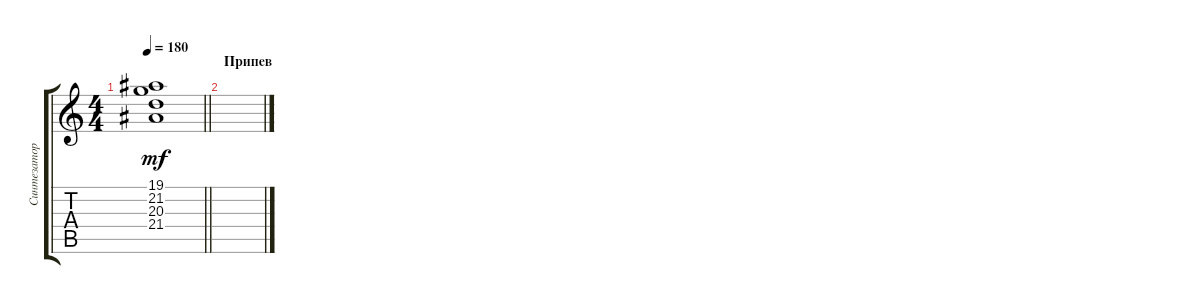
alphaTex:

\track ("Синтезатор II" "Синтезатор") {instrument pad3polysynth}
\staff {score tabs}
\tuning (Eb4 Bb3 Gb3 Db3 Ab2 Eb2) {hide}
\ts (4 4)
\tempo 180
\clef g2
\barLineRight lightlight
\ks c
(19.1 21.2 20.3 21.4).1{dy mf} |
\section ("" "Припев")
